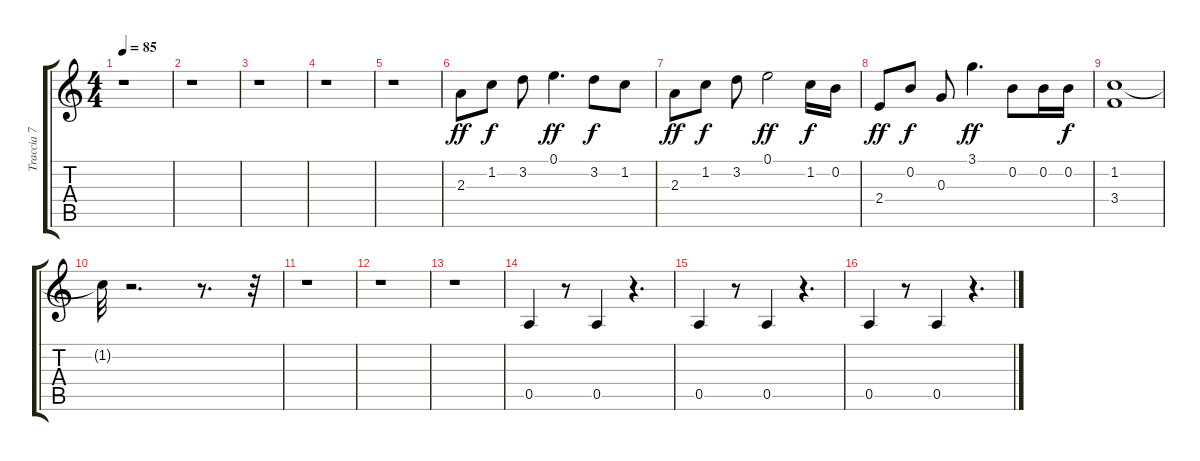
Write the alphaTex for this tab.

\track ("Traccia 7" "Traccia 7") {instrument overdrivenguitar}
\staff {score tabs}
\tuning (E4 B3 G3 D3 A2 E2) {hide}
\ts (4 4)
\tempo 85
\clef g2
\ks c
r.1{dy ff} |
r.1 |
r.1 |
r.1 |
r.1 |
2.3.8 1.2.8{dy f} 3.2.8 0.1.4{d dy ff} 3.2.8{dy f} 1.2.8 |
2.3.8{dy ff} 1.2.8{dy f} 3.2.8 0.1.2{dy ff} 1.2.16{dy f} 0.2.16 |
2.4.8{dy ff} 0.2.8{dy f} 0.3.8 3.1.4{d dy ff} 0.2.8 0.2.16 0.2.16{dy f} |
(1.2 3.4).1 |
1.2{t}.32 r.2{d} r.8{d} r.32 |
r.1 |
r.1 |
r.1 |
0.5.4 r.8 0.5.4 r.4{d} |
0.5.4 r.8 0.5.4 r.4{d} |
0.5.4 r.8 0.5.4 r.4{d}
